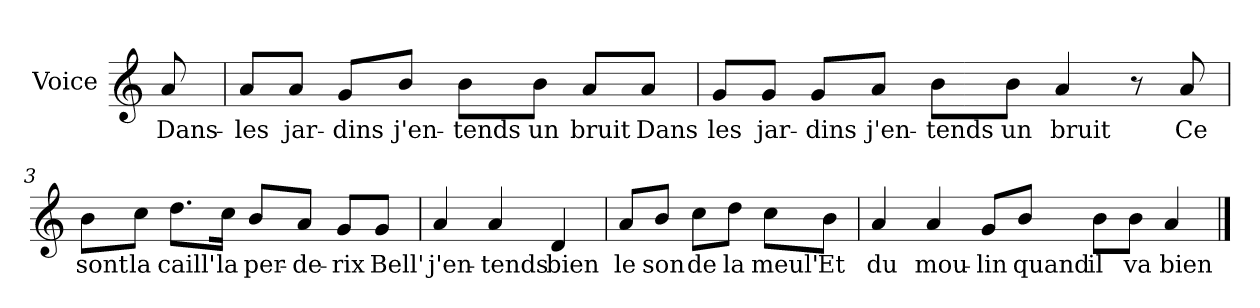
**kern	**text
*part1	*part1
*staff1	*staff1
*I"Voice	*
*I'V	*
*clefG2	*
*k[]	*
*C:	*
=	=
8a/	Dans-
=1	=1
8a/L	-les
8a/J	jar-
8g/L	-dins
8b/J	j'en-
8b\L	-tends
8b\J	un
8a/L	bruit
8a/J	Dans
=2	=2
8g/L	les
8g/J	jar-
8g/L	-dins
8a/J	j'en-
8b\L	-tends
8b\J	un
4a/	bruit
8r	.
8a/	Ce
=3	=3
8b\L	sont
8cc\J	la
8.dd\L	caill'
16cc\Jk	la
8b/L	per-
8a/J	-de-
8g/L	-rix
8g/J	Bell'
!!LO:LB:g=z
=4	=4
4a/	j'en-
4a/	-tends
4d/	bien
=5	=5
8a/L	le
8b/J	son
8cc\L	de
8dd\J	la
8cc\L	meul'
8b\J	Et
=6	=6
4a/	du
4a/	mou-
8g/L	-lin
8b/J	quand
8b\L	il
8b\J	va
4a/	bien
==	==
*-	*-
